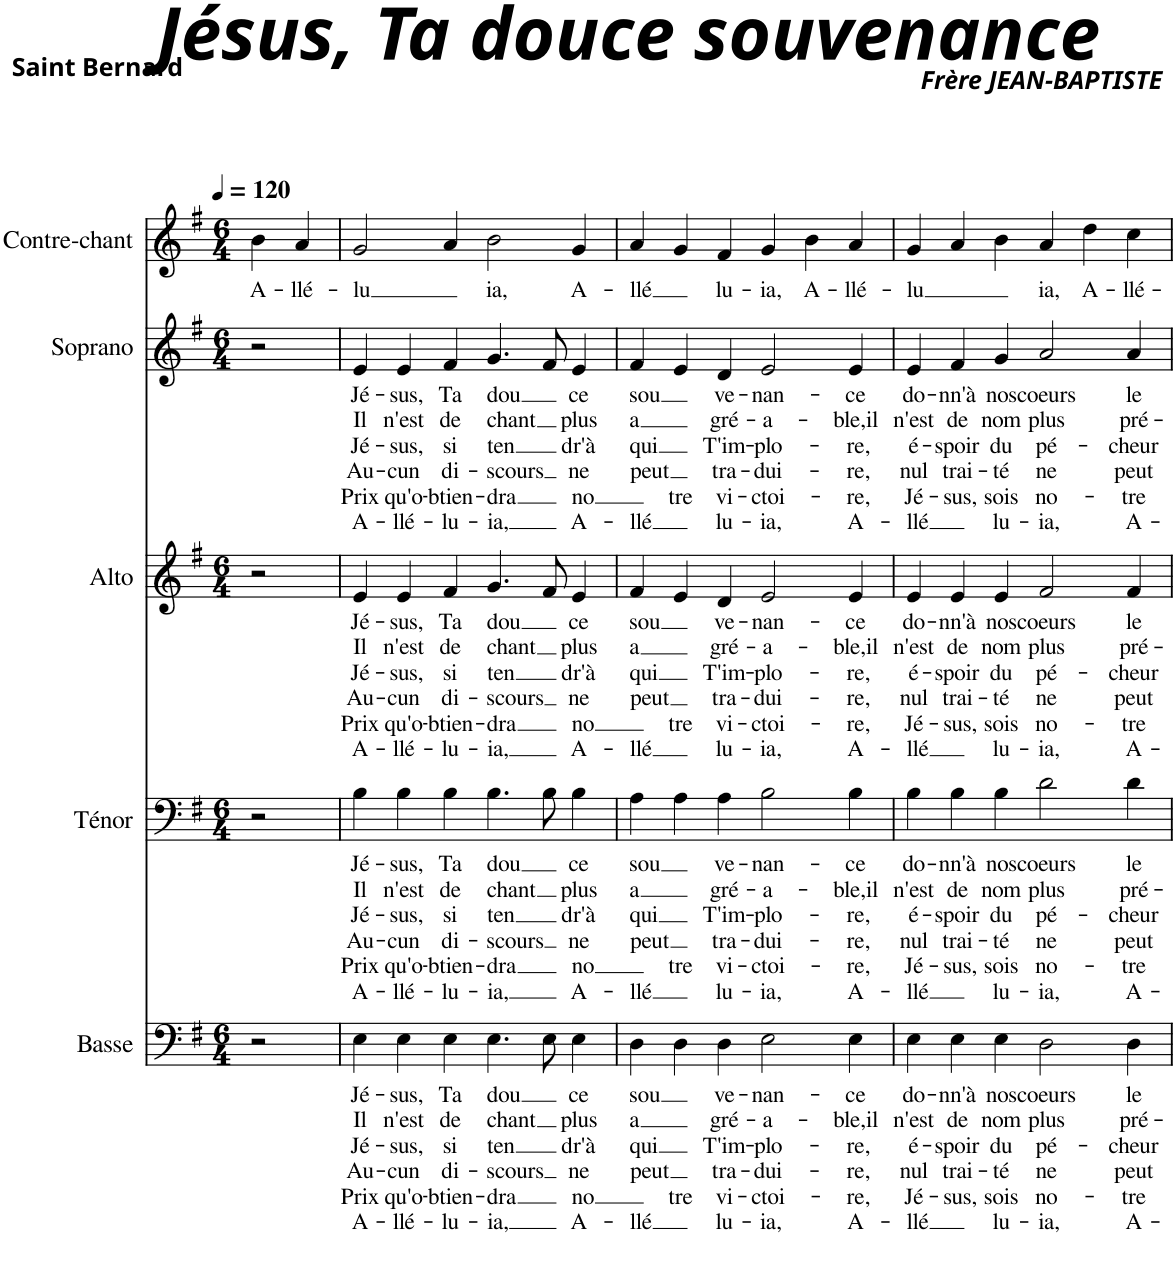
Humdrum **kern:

**kern	**text	**text	**text	**text	**text	**text	**kern	**text	**text	**text	**text	**text	**text	**kern	**text	**text	**text	**text	**text	**text	**kern	**text	**text	**text	**text	**text	**text	**kern	**text
*part5	*part5	*part5	*part5	*part5	*part5	*part5	*part4	*part4	*part4	*part4	*part4	*part4	*part4	*part3	*part3	*part3	*part3	*part3	*part3	*part3	*part2	*part2	*part2	*part2	*part2	*part2	*part2	*part1	*part1
*staff5	*staff5	*staff5	*staff5	*staff5	*staff5	*staff5	*staff4	*staff4	*staff4	*staff4	*staff4	*staff4	*staff4	*staff3	*staff3	*staff3	*staff3	*staff3	*staff3	*staff3	*staff2	*staff2	*staff2	*staff2	*staff2	*staff2	*staff2	*staff1	*staff1
*I"Basse	*	*	*	*	*	*	*I"Ténor	*	*	*	*	*	*	*I"Alto	*	*	*	*	*	*	*I"Soprano	*	*	*	*	*	*	*I"Contre-chant	*
*I'B.	*	*	*	*	*	*	*I'T.	*	*	*	*	*	*	*I'A.	*	*	*	*	*	*	*I'S. 2	*	*	*	*	*	*	*I'Ch	*
*clefF4	*	*	*	*	*	*	*clefF4	*	*	*	*	*	*	*clefG2	*	*	*	*	*	*	*clefG2	*	*	*	*	*	*	*clefG2	*
*k[f#]	*	*	*	*	*	*	*k[f#]	*	*	*	*	*	*	*k[f#]	*	*	*	*	*	*	*k[f#]	*	*	*	*	*	*	*k[f#]	*
*M6/4	*	*	*	*	*	*	*M6/4	*	*	*	*	*	*	*M6/4	*	*	*	*	*	*	*M6/4	*	*	*	*	*	*	*M6/4	*
*MM120	*	*	*	*	*	*	*MM120	*	*	*	*	*	*	*MM120	*	*	*	*	*	*	*MM120	*	*	*	*	*	*	*MM120	*
=1	=1	=1	=1	=1	=1	=1	=1	=1	=1	=1	=1	=1	=1	=1	=1	=1	=1	=1	=1	=1	=1	=1	=1	=1	=1	=1	=1	=1	=1
!	!	!	!	!	!	!	!	!	!	!	!	!	!	!	!	!	!	!	!	!	!	!	!	!	!	!	!	!	!LO:LY:b
2r	.	.	.	.	.	.	2r	.	.	.	.	.	.	2r	.	.	.	.	.	.	2r	.	.	.	.	.	.	4b\	A-
!	!	!	!	!	!	!	!	!	!	!	!	!	!	!	!	!	!	!	!	!	!	!	!	!	!	!	!	!	!LO:LY:b
.	.	.	.	.	.	.	.	.	.	.	.	.	.	.	.	.	.	.	.	.	.	.	.	.	.	.	.	4a/	-llé-
=2	=2	=2	=2	=2	=2	=2	=2	=2	=2	=2	=2	=2	=2	=2	=2	=2	=2	=2	=2	=2	=2	=2	=2	=2	=2	=2	=2	=2	=2
!	!LO:LY:b	!LO:LY:b	!LO:LY:b	!LO:LY:b	!LO:LY:b	!LO:LY:b	!	!LO:LY:b	!LO:LY:b	!LO:LY:b	!LO:LY:b	!LO:LY:b	!LO:LY:b	!	!LO:LY:b	!LO:LY:b	!LO:LY:b	!LO:LY:b	!LO:LY:b	!LO:LY:b	!	!LO:LY:b	!LO:LY:b	!LO:LY:b	!LO:LY:b	!LO:LY:b	!LO:LY:b	!	!LO:LY:b
4E\	Jé-	Il	Jé-	Au-	Prix	A-	4B\	Jé-	Il	Jé-	Au-	Prix	A-	4e/	Jé-	Il	Jé-	Au-	Prix	A-	4e/	Jé-	Il	Jé-	Au-	Prix	A-	2g/	-lu
!	!LO:LY:b	!LO:LY:b	!LO:LY:b	!LO:LY:b	!LO:LY:b	!LO:LY:b	!	!LO:LY:b	!LO:LY:b	!LO:LY:b	!LO:LY:b	!LO:LY:b	!LO:LY:b	!	!LO:LY:b	!LO:LY:b	!LO:LY:b	!LO:LY:b	!LO:LY:b	!LO:LY:b	!	!LO:LY:b	!LO:LY:b	!LO:LY:b	!LO:LY:b	!LO:LY:b	!LO:LY:b	!	!
4E\	-sus,	n'est	-sus,	-cun	qu'o-	-llé-	4B\	-sus,	n'est	-sus,	-cun	qu'o-	-llé-	4e/	-sus,	n'est	-sus,	-cun	qu'o-	-llé-	4e/	-sus,	n'est	-sus,	-cun	qu'o-	-llé-	.	.
!	!LO:LY:b	!LO:LY:b	!LO:LY:b	!LO:LY:b	!LO:LY:b	!LO:LY:b	!	!LO:LY:b	!LO:LY:b	!LO:LY:b	!LO:LY:b	!LO:LY:b	!LO:LY:b	!	!LO:LY:b	!LO:LY:b	!LO:LY:b	!LO:LY:b	!LO:LY:b	!LO:LY:b	!	!LO:LY:b	!LO:LY:b	!LO:LY:b	!LO:LY:b	!LO:LY:b	!LO:LY:b	!	!
4E\	Ta	de	si	di-	-btien-	-lu-	4B\	Ta	de	si	di-	-btien-	-lu-	4f#/	Ta	de	si	di-	-btien-	-lu-	4f#/	Ta	de	si	di-	-btien-	-lu-	4a/	.
!	!LO:LY:b	!LO:LY:b	!LO:LY:b	!LO:LY:b	!LO:LY:b	!LO:LY:b	!	!LO:LY:b	!LO:LY:b	!LO:LY:b	!LO:LY:b	!LO:LY:b	!LO:LY:b	!	!LO:LY:b	!LO:LY:b	!LO:LY:b	!LO:LY:b	!LO:LY:b	!LO:LY:b	!	!LO:LY:b	!LO:LY:b	!LO:LY:b	!LO:LY:b	!LO:LY:b	!LO:LY:b	!	!LO:LY:b
4.E\	dou	chant	ten	-scours	-dra	-ia,	4.B\	dou	chant	ten	-scours	-dra	-ia,	4.g/	dou	chant	ten	-scours	-dra	-ia,	4.g/	dou	chant	ten	-scours	-dra	-ia,	2b\	ia,
8E\	.	.	.	.	.	.	8B\	.	.	.	.	.	.	8f#/	.	.	.	.	.	.	8f#/	.	.	.	.	.	.	.	.
!	!LO:LY:b	!LO:LY:b	!LO:LY:b	!LO:LY:b	!LO:LY:b	!LO:LY:b	!	!LO:LY:b	!LO:LY:b	!LO:LY:b	!LO:LY:b	!LO:LY:b	!LO:LY:b	!	!LO:LY:b	!LO:LY:b	!LO:LY:b	!LO:LY:b	!LO:LY:b	!LO:LY:b	!	!LO:LY:b	!LO:LY:b	!LO:LY:b	!LO:LY:b	!LO:LY:b	!LO:LY:b	!	!LO:LY:b
4E\	ce	plus	dr'à	ne	no	A-	4B\	ce	plus	dr'à	ne	no	A-	4e/	ce	plus	dr'à	ne	no	A-	4e/	ce	plus	dr'à	ne	no	A-	4g/	A-
=3	=3	=3	=3	=3	=3	=3	=3	=3	=3	=3	=3	=3	=3	=3	=3	=3	=3	=3	=3	=3	=3	=3	=3	=3	=3	=3	=3	=3	=3
!	!LO:LY:b	!LO:LY:b	!LO:LY:b	!LO:LY:b	!	!LO:LY:b	!	!LO:LY:b	!LO:LY:b	!LO:LY:b	!LO:LY:b	!	!LO:LY:b	!	!LO:LY:b	!LO:LY:b	!LO:LY:b	!LO:LY:b	!	!LO:LY:b	!	!LO:LY:b	!LO:LY:b	!LO:LY:b	!LO:LY:b	!	!LO:LY:b	!	!LO:LY:b
4D\	sou	a	qui	peut	.	-llé	4A\	sou	a	qui	peut	.	-llé	4f#/	sou	a	qui	peut	.	-llé	4f#/	sou	a	qui	peut	.	-llé	4a/	-llé
!	!	!	!	!	!LO:LY:b	!	!	!	!	!	!	!LO:LY:b	!	!	!	!	!	!	!LO:LY:b	!	!	!	!	!	!	!LO:LY:b	!	!	!
4D\	.	.	.	.	tre	.	4A\	.	.	.	.	tre	.	4e/	.	.	.	.	tre	.	4e/	.	.	.	.	tre	.	4g/	.
!	!LO:LY:b	!LO:LY:b	!LO:LY:b	!LO:LY:b	!LO:LY:b	!LO:LY:b	!	!LO:LY:b	!LO:LY:b	!LO:LY:b	!LO:LY:b	!LO:LY:b	!LO:LY:b	!	!LO:LY:b	!LO:LY:b	!LO:LY:b	!LO:LY:b	!LO:LY:b	!LO:LY:b	!	!LO:LY:b	!LO:LY:b	!LO:LY:b	!LO:LY:b	!LO:LY:b	!LO:LY:b	!	!LO:LY:b
4D\	ve-	gré-	T'im-	tra-	vi-	lu-	4A\	ve-	gré-	T'im-	tra-	vi-	lu-	4d/	ve-	gré-	T'im-	tra-	vi-	lu-	4d/	ve-	gré-	T'im-	tra-	vi-	lu-	4f#/	lu-
!	!LO:LY:b	!LO:LY:b	!LO:LY:b	!LO:LY:b	!LO:LY:b	!LO:LY:b	!	!LO:LY:b	!LO:LY:b	!LO:LY:b	!LO:LY:b	!LO:LY:b	!LO:LY:b	!	!LO:LY:b	!LO:LY:b	!LO:LY:b	!LO:LY:b	!LO:LY:b	!LO:LY:b	!	!LO:LY:b	!LO:LY:b	!LO:LY:b	!LO:LY:b	!LO:LY:b	!LO:LY:b	!	!LO:LY:b
2E\	-nan-	-a-	-plo-	-dui-	-ctoi-	-ia,	2B\	-nan-	-a-	-plo-	-dui-	-ctoi-	-ia,	2e/	-nan-	-a-	-plo-	-dui-	-ctoi-	-ia,	2e/	-nan-	-a-	-plo-	-dui-	-ctoi-	-ia,	4g/	-ia,
!	!	!	!	!	!	!	!	!	!	!	!	!	!	!	!	!	!	!	!	!	!	!	!	!	!	!	!	!	!LO:LY:b
.	.	.	.	.	.	.	.	.	.	.	.	.	.	.	.	.	.	.	.	.	.	.	.	.	.	.	.	4b\	A-
!	!LO:LY:b	!LO:LY:b	!LO:LY:b	!LO:LY:b	!LO:LY:b	!LO:LY:b	!	!LO:LY:b	!LO:LY:b	!LO:LY:b	!LO:LY:b	!LO:LY:b	!LO:LY:b	!	!LO:LY:b	!LO:LY:b	!LO:LY:b	!LO:LY:b	!LO:LY:b	!LO:LY:b	!	!LO:LY:b	!LO:LY:b	!LO:LY:b	!LO:LY:b	!LO:LY:b	!LO:LY:b	!	!LO:LY:b
4E\	-ce	-ble,il	-re,	-re,	-re,	A-	4B\	-ce	-ble,il	-re,	-re,	-re,	A-	4e/	-ce	-ble,il	-re,	-re,	-re,	A-	4e/	-ce	-ble,il	-re,	-re,	-re,	A-	4a/	-llé-
=4	=4	=4	=4	=4	=4	=4	=4	=4	=4	=4	=4	=4	=4	=4	=4	=4	=4	=4	=4	=4	=4	=4	=4	=4	=4	=4	=4	=4	=4
!	!LO:LY:b	!LO:LY:b	!LO:LY:b	!LO:LY:b	!LO:LY:b	!LO:LY:b	!	!LO:LY:b	!LO:LY:b	!LO:LY:b	!LO:LY:b	!LO:LY:b	!LO:LY:b	!	!LO:LY:b	!LO:LY:b	!LO:LY:b	!LO:LY:b	!LO:LY:b	!LO:LY:b	!	!LO:LY:b	!LO:LY:b	!LO:LY:b	!LO:LY:b	!LO:LY:b	!LO:LY:b	!	!LO:LY:b
4E\	do-	n'est	é-	nul	Jé-	-llé	4B\	do-	n'est	é-	nul	Jé-	-llé	4e/	do-	n'est	é-	nul	Jé-	-llé	4e/	do-	n'est	é-	nul	Jé-	-llé	4g/	-lu
!	!LO:LY:b	!LO:LY:b	!LO:LY:b	!LO:LY:b	!LO:LY:b	!	!	!LO:LY:b	!LO:LY:b	!LO:LY:b	!LO:LY:b	!LO:LY:b	!	!	!LO:LY:b	!LO:LY:b	!LO:LY:b	!LO:LY:b	!LO:LY:b	!	!	!LO:LY:b	!LO:LY:b	!LO:LY:b	!LO:LY:b	!LO:LY:b	!	!	!
4E\	-nn'à	de	-spoir	trai-	-sus,	.	4B\	-nn'à	de	-spoir	trai-	-sus,	.	4e/	-nn'à	de	-spoir	trai-	-sus,	.	4f#/	-nn'à	de	-spoir	trai-	-sus,	.	4a/	.
!	!LO:LY:b	!LO:LY:b	!LO:LY:b	!LO:LY:b	!LO:LY:b	!LO:LY:b	!	!LO:LY:b	!LO:LY:b	!LO:LY:b	!LO:LY:b	!LO:LY:b	!LO:LY:b	!	!LO:LY:b	!LO:LY:b	!LO:LY:b	!LO:LY:b	!LO:LY:b	!LO:LY:b	!	!LO:LY:b	!LO:LY:b	!LO:LY:b	!LO:LY:b	!LO:LY:b	!LO:LY:b	!	!
4E\	nos	nom	du	-té	sois	lu-	4B\	nos	nom	du	-té	sois	lu-	4e/	nos	nom	du	-té	sois	lu-	4g/	nos	nom	du	-té	sois	lu-	4b\	.
!	!LO:LY:b	!LO:LY:b	!LO:LY:b	!LO:LY:b	!LO:LY:b	!LO:LY:b	!	!LO:LY:b	!LO:LY:b	!LO:LY:b	!LO:LY:b	!LO:LY:b	!LO:LY:b	!	!LO:LY:b	!LO:LY:b	!LO:LY:b	!LO:LY:b	!LO:LY:b	!LO:LY:b	!	!LO:LY:b	!LO:LY:b	!LO:LY:b	!LO:LY:b	!LO:LY:b	!LO:LY:b	!	!LO:LY:b
2D\	coeurs	plus	pé-	ne	no-	-ia,	2d\	coeurs	plus	pé-	ne	no-	-ia,	2f#/	coeurs	plus	pé-	ne	no-	-ia,	2a/	coeurs	plus	pé-	ne	no-	-ia,	4a/	ia,
!	!	!	!	!	!	!	!	!	!	!	!	!	!	!	!	!	!	!	!	!	!	!	!	!	!	!	!	!	!LO:LY:b
.	.	.	.	.	.	.	.	.	.	.	.	.	.	.	.	.	.	.	.	.	.	.	.	.	.	.	.	4dd\	A-
!	!LO:LY:b	!LO:LY:b	!LO:LY:b	!LO:LY:b	!LO:LY:b	!LO:LY:b	!	!LO:LY:b	!LO:LY:b	!LO:LY:b	!LO:LY:b	!LO:LY:b	!LO:LY:b	!	!LO:LY:b	!LO:LY:b	!LO:LY:b	!LO:LY:b	!LO:LY:b	!LO:LY:b	!	!LO:LY:b	!LO:LY:b	!LO:LY:b	!LO:LY:b	!LO:LY:b	!LO:LY:b	!	!LO:LY:b
4D\	le	pré-	-cheur	peut	-tre	A-	4d\	le	pré-	-cheur	peut	-tre	A-	4f#/	le	pré-	-cheur	peut	-tre	A-	4a/	le	pré-	-cheur	peut	-tre	A-	4cc\	-llé-
=	=	=	=	=	=	=	=	=	=	=	=	=	=	=	=	=	=	=	=	=	=	=	=	=	=	=	=	=	=
*-	*-	*-	*-	*-	*-	*-	*-	*-	*-	*-	*-	*-	*-	*-	*-	*-	*-	*-	*-	*-	*-	*-	*-	*-	*-	*-	*-	*-	*-
